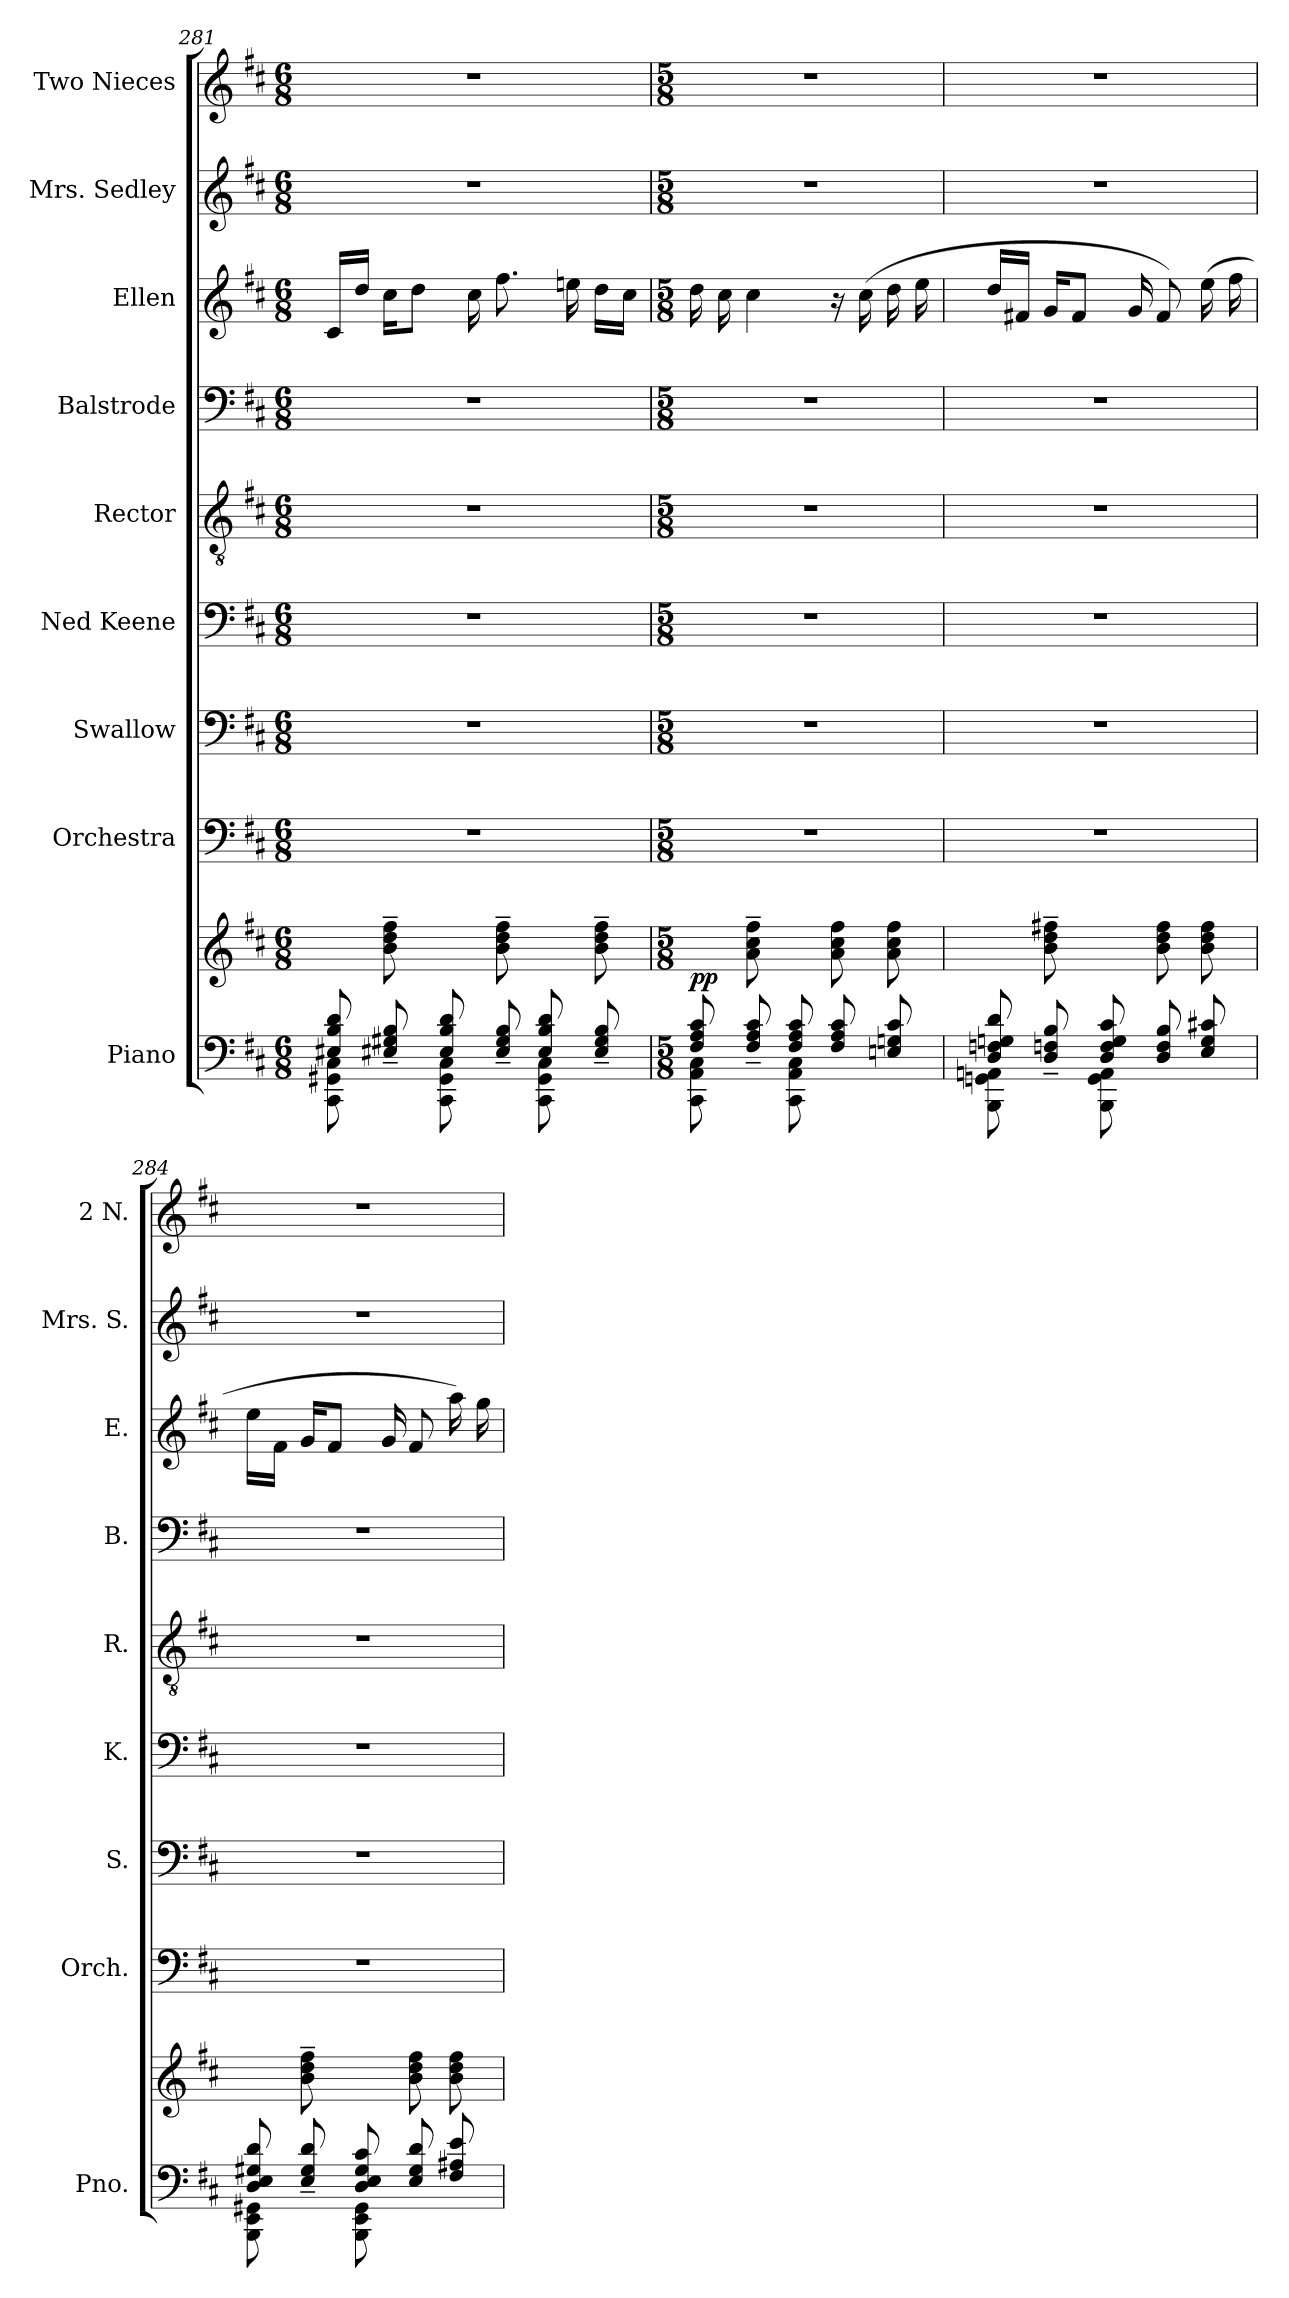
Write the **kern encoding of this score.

**kern	**kern	**dynam	**kern	**kern	**kern	**kern	**kern	**kern	**kern	**kern
*part9	*part9	*part9	*part8	*part7	*part6	*part5	*part4	*part3	*part2	*part1
*staff10	*staff9	*staff9/10	*staff8	*staff7	*staff6	*staff5	*staff4	*staff3	*staff2	*staff1
*I"Piano	*	*	*I"Orchestra	*I"Swallow	*I"Ned Keene	*I"Rector	*I"Balstrode	*I"Ellen	*I"Mrs. Sedley	*I"Two Nieces
*I'Pno.	*	*	*I'Orch.	*I'S.	*I'K.	*I'R.	*I'B.	*I'E.	*I'Mrs. S.	*I'2 N.
*clefF4	*clefG2	*	*clefF4	*clefF4	*clefF4	*clefGv2	*clefF4	*clefG2	*clefG2	*clefG2
*k[f#c#]	*k[f#c#]	*	*k[f#c#]	*k[f#c#]	*k[f#c#]	*k[f#c#]	*k[f#c#]	*k[f#c#]	*k[f#c#]	*k[f#c#]
*M6/8	*M6/8	*	*M6/8	*M6/8	*M6/8	*M6/8	*M6/8	*M6/8	*M6/8	*M6/8
=281	=281	=281	=281	=281	=281	=281	=281	=281	=281	=281
*^	*	*	*	*	*	*	*	*	*	*
8E#X/ 8B/ 8d/	8CC#\ 8GG#X\ 8C#\	8ryy	.	2.r	2.r	2.r	2.r	2.r	16c#/LL	2.r	2.r
.	.	.	.	.	.	.	.	.	16dd/JJ	.	.
8E#X/~ 8G#X/~ 8B/~	8ryy	8b\~ 8dd\~ 8ff#\~	.	.	.	.	.	.	16cc#\KL	.	.
.	.	.	.	.	.	.	.	.	8dd\J	.	.
8E#/ 8B/ 8d/	8CC#\ 8GG#\ 8C#\	8ryy	.	.	.	.	.	.	.	.	.
.	.	.	.	.	.	.	.	.	16cc#\	.	.
8E#/~ 8G#/~ 8B/~	8ryy	8b\~ 8dd\~ 8ff#\~	.	.	.	.	.	.	8.ff#\	.	.
8E#/ 8B/ 8d/	8CC#\ 8GG#\ 8C#\	8ryy	.	.	.	.	.	.	.	.	.
.	.	.	.	.	.	.	.	.	16een\	.	.
8E#/~ 8G#/~ 8B/~	8ryy	8b\~ 8dd\~ 8ff#\~	.	.	.	.	.	.	16dd\LL	.	.
.	.	.	.	.	.	.	.	.	16cc#\JJ	.	.
!!LO:PB:g=z
=282	=282	=282	=282	=282	=282	=282	=282	=282	=282	=282	=282
*M5/8	*	*M5/8	*	*M5/8	*M5/8	*M5/8	*M5/8	*M5/8	*M5/8	*M5/8	*M5/8
!	!	!	!LO:DY:b	!	!	!	!	!	!	!	!
8F#/ 8A/ 8c#/	8CC#\ 8AA\ 8C#\	8ryy	pp	8%5r	8%5r	8%5r	8%5r	8%5r	16dd\	8%5r	8%5r
.	.	.	.	.	.	.	.	.	16cc#\	.	.
8F#/~ 8A/~ 8c#/~	8ryy	8a\~ 8cc#\~ 8ff#\~	.	.	.	.	.	.	4cc#\	.	.
8F#/ 8A/ 8c#/	8CC#\ 8AA\ 8C#\	8ryy	.	.	.	.	.	.	.	.	.
8F#/ 8A/ 8c#/	4ryy	8a\ 8cc#\ 8ff#\	.	.	.	.	.	.	16r	.	.
.	.	.	.	.	.	.	.	.	(>16cc#\	.	.
8En/ 8Gn/ 8c#/	.	8a\ 8cc#\ 8ff#\	.	.	.	.	.	.	16dd\	.	.
.	.	.	.	.	.	.	.	.	16ee\	.	.
=283	=283	=283	=283	=283	=283	=283	=283	=283	=283	=283	=283
8D/ 8Fn/ 8Gn/ 8d/	8BBB\ 8GGn\ 8AAn\	8ryy	.	8%5r	8%5r	8%5r	8%5r	8%5r	16dd/LL	8%5r	8%5r
.	.	.	.	.	.	.	.	.	16f#X/JJ	.	.
8D/~ 8Fn/~ 8B/~	8ryy	8b\~ 8dd\~ 8ff#X\~	.	.	.	.	.	.	16g/KL	.	.
.	.	.	.	.	.	.	.	.	8f#/J	.	.
8D/ 8F/ 8G/ 8c#/	8BBB\ 8GG\ 8AA\	8ryy	.	.	.	.	.	.	.	.	.
.	.	.	.	.	.	.	.	.	16g/	.	.
8D/ 8F/ 8B/	4ryy	8b\ 8dd\ 8ff#\	.	.	.	.	.	.	8f#/)	.	.
8E/ 8G/ 8c#X/	.	8b\ 8dd\ 8ff#\	.	.	.	.	.	.	(>16ee\	.	.
.	.	.	.	.	.	.	.	.	16ff#\	.	.
=284	=284	=284	=284	=284	=284	=284	=284	=284	=284	=284	=284
8D/ 8E/ 8G#X/ 8d/	8BBB\ 8EE\ 8GG#X\	8ryy	.	8%5r	8%5r	8%5r	8%5r	8%5r	16ee\LL	8%5r	8%5r
.	.	.	.	.	.	.	.	.	16f#\JJ	.	.
8E/~ 8G#/~ 8d/~	8ryy	8b\~ 8dd\~ 8ff#\~	.	.	.	.	.	.	16g/KL	.	.
.	.	.	.	.	.	.	.	.	8f#/J	.	.
8D/ 8E/ 8G#/ 8c#/	8BBB\ 8EE\ 8GG#\	8ryy	.	.	.	.	.	.	.	.	.
.	.	.	.	.	.	.	.	.	16g/	.	.
8E/ 8G#/ 8d/	4ryy	8b\ 8dd\ 8ff#\	.	.	.	.	.	.	8f#/	.	.
8F#/ 8A#X/ 8e/	.	8b\ 8dd\ 8ff#\	.	.	.	.	.	.	16aa\)	.	.
.	.	.	.	.	.	.	.	.	16gg\	.	.
*v	*v	*	*	*	*	*	*	*	*	*	*
=	=	=	=	=	=	=	=	=	=	=
*-	*-	*-	*-	*-	*-	*-	*-	*-	*-	*-
